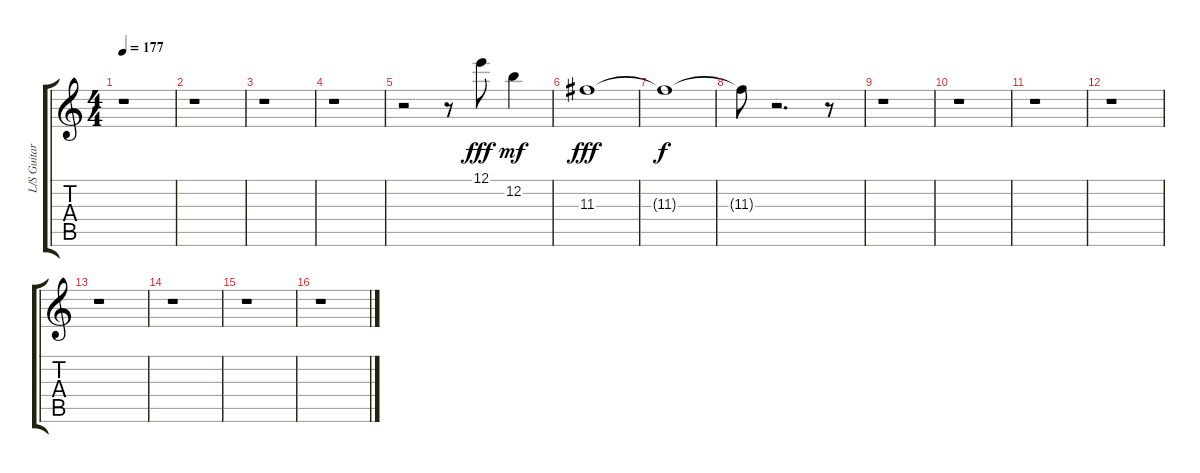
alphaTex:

\track ("L/S Guitar Echo" "L/S Guitar") {instrument overdrivenguitar}
\staff {score tabs}
\tuning (E4 B3 G3 D3 A2 E2) {hide}
\ts (4 4)
\tempo 177
\clef g2
\ks c
r.1{dy f} |
r.1 |
r.1 |
r.1 |
r.2 r.8 12.1.8{dy fff} 12.2.4{dy mf} |
11.3.1{dy fff} |
11.3{t}.1{dy f} |
11.3{t}.8 r.2{d} r.8 |
r.1 |
r.1 |
r.1 |
r.1 |
r.1 |
r.1 |
r.1 |
r.1
